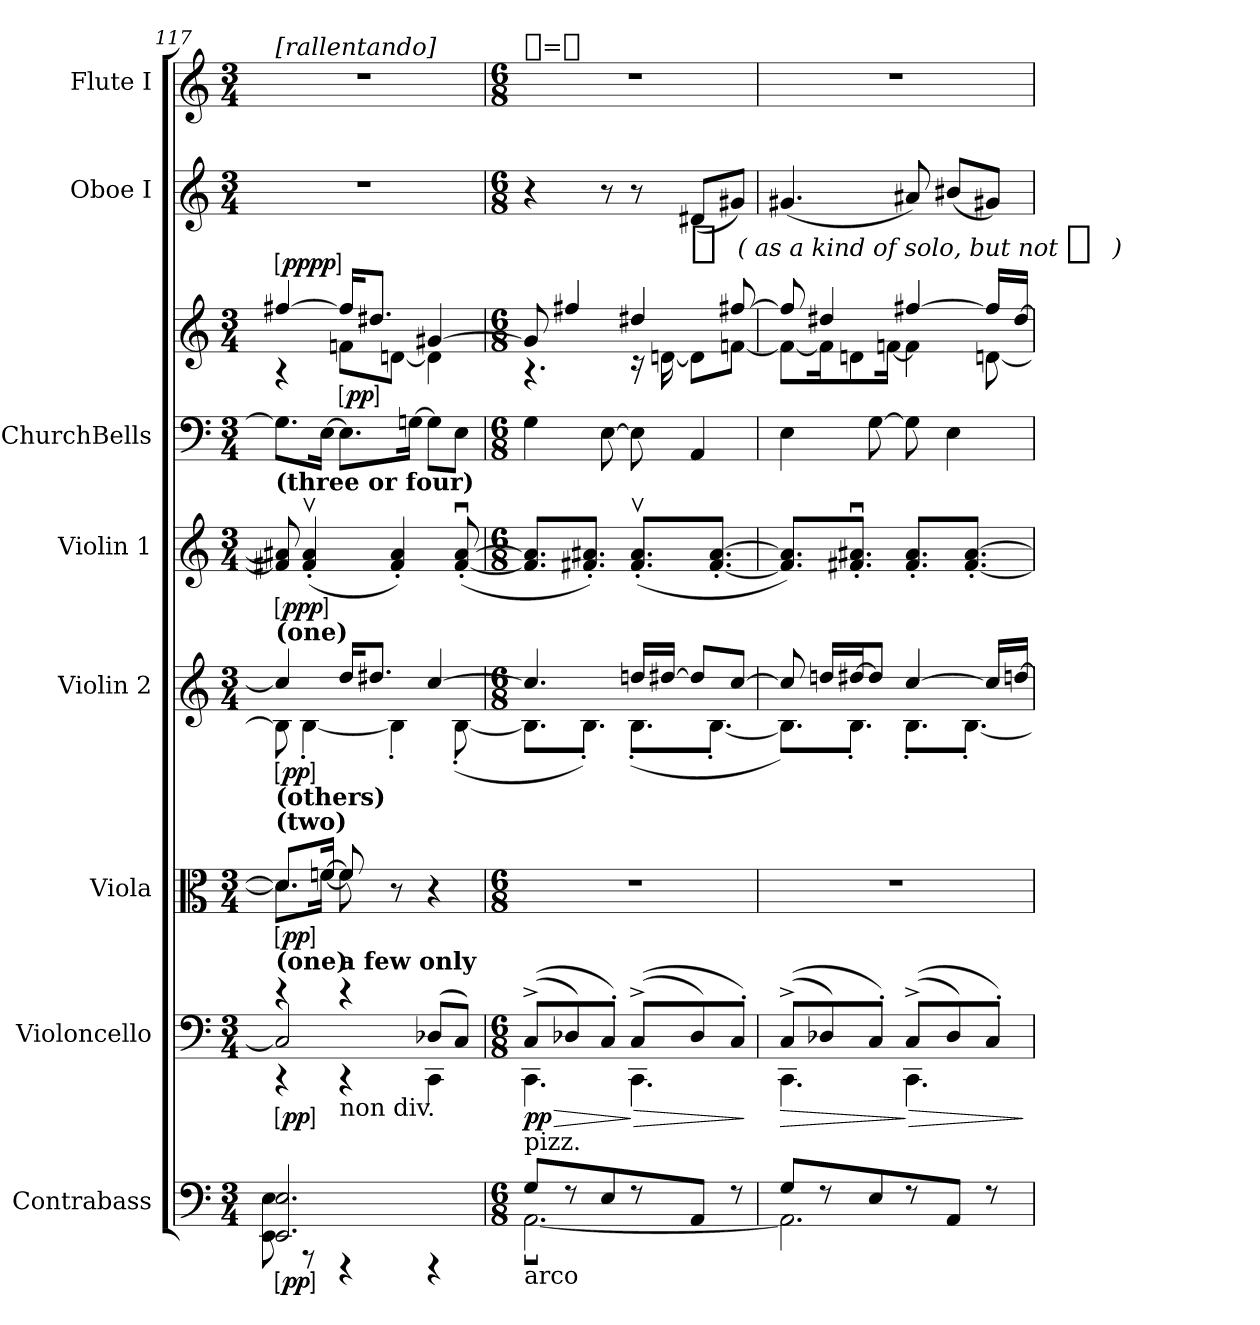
**kern	**dynam	**kern	**dynam	**kern	**dynam	**kern	**dynam	**kern	**dynam	**kern	**kern	**dynam	**kern	**dynam	**kern
*part8	*part8	*part7	*part7	*part6	*part6	*part5	*part5	*part4	*part4	*part3	*part3	*part3	*part2	*part2	*part1
*staff9	*staff9	*staff8	*staff8	*staff7	*staff7	*staff6	*staff6	*staff5	*staff5	*staff4	*staff3	*staff3/4	*staff2	*staff2	*staff1
*I"Contrabass	*	*I"Violoncello	*	*I"Viola	*	*I"Violin 2	*	*I"Violin 1	*	*I"ChurchBells	*	*	*I"Oboe I	*	*I"Flute I
*I'Cb.	*	*I'Vc.	*	*I'Vla.	*	*I'Vln. 2	*	*I'Vln. 1	*	*	*	*	*I'Ob.	*	*I'Fl.
*clefF4	*	*clefF4	*	*clefC3	*	*clefG2	*	*clefG2	*	*clefF4	*clefG2	*	*clefG2	*	*clefG2
*ITrd7c12	*	*	*	*	*	*	*	*	*	*ITrd-7c-12	*ITrd-7c-12	*	*	*	*
*k[]	*	*k[]	*	*k[]	*	*k[]	*	*k[]	*	*k[]	*k[]	*	*k[]	*	*k[]
*C:	*	*C:	*	*C:	*	*C:	*	*C:	*	*C:	*C:	*	*C:	*	*C:
*M3/4	*	*M3/4	*	*M3/4	*	*M3/4	*	*M3/4	*	*M3/4	*M3/4	*	*M3/4	*	*M3/4
=117	=117	=117	=117	=117	=117	=117	=117	=117	=117	=117	=117	=117	=117	=117	=117
*^	*	*^	*	*^	*	*^	*	*	*	*	*^	*	*	*	*
*	*	*	*	*^	*	*	*	*	*	*	*	*	*	*	*	*	*	*	*	*
!	!	!	!	!	!	!	!	!	!	!	!	!	!	!	!	!	!	!	!	!	!LO:TX:a:t=[rallentando]
!	!	!	!	!	!	!	!	!	!	!	!	!	!LO:TX:a:B:t=(three or four)	!	!	!	!	!	!	!	!
!	!	!	!	!	!	!	!	!	!	!LO:TX:b:B:t=(others)	!	!	!	!	!	!	!	!	!	!	!
!	!	!	!	!	!	!	!	!	!	!LO:TX:a:B:t=(one)	!	!	!	!	!	!	!	!	!	!	!
!	!	!	!	!	!	!	!LO:TX:a:B:t=(two)	!	!	!	!	!	!	!	!	!	!	!	!	!	!
!	!	!	!LO:TX:a:B:t=(one)	!	!	!	!	!	!	!	!	!	!	!	!	!	!	!	!	!	!
!	!	!LO:DY:ed=brack	!	!	!	!LO:DY:ed=brack	!	!	!LO:DY:ed=brack	!	!	!LO:DY:ed=brack	!	!LO:DY:ed=brack	!	!	!	!LO:DY:ed=brack	!	!	!
!	!	!	!	!	!	!	!	!	!	!	!	!	!	!	!	!	!	!LO:DY:n=1:a:ed=brack	!	!	!
2.EEE 2.EE	8EEE 8EE	pp	4rCC	4re	2C]	pp	8.dL]	8.dL]	pp	4cc]	8B]	pp	8f#X] 8a#X]	ppp	8.gL]	[4fff#X	4rA	pp pp	4%3r	.	4%3r
.	8r	.	.	.	.	.	.	.	.	.	[4B'	.	(4f#'v 4a#'v	.	.	.	.	.	.	.	.
.	.	.	.	.	.	.	[16fnJk	[16fJk	.	.	.	.	.	.	[16eJk	.	.	.	.	.	.
!	!	!	!LO:TX:b:t=non div.	!	!	!	!	!	!	!	!	!	!	!	!	!	!	!	!	!	!
!	!	!	!LO:TX:a:B:t=a few only	!	!	!	!	!	!	!	!	!	!	!	!	!	!	!	!	!	!
!	!	!	!	!	!	!	!	!	!	!	!	!	!	!	!	!	!	!LO:DY:n=2:ed=brack	!	!	!
.	4r	.	4rCC	4re	.	.	8f]	8f]	.	16ddKL	.	.	.	.	8.eL]	16fff#KL]	8ffnL	pp	.	.	.
.	.	.	.	.	.	.	.	.	.	8.dd#XJ	.	.	.	.	.	8.ddd#XJ	.	.	.	.	.
.	.	.	.	.	.	.	8r	4.ryy	.	.	4B']	.	4f#' 4a#')	.	.	.	[8ddnJ	.	.	.	.
.	.	.	.	.	.	.	.	.	.	.	.	.	.	.	[16gnJk	.	.	.	.	.	.
.	4r	.	(8D-XL	4CC	4ryy	.	4r	.	.	[4cc	.	.	.	.	8gL]	[4gg#X	4dd]	.	.	.	.
.	.	.	8CJ)	.	.	.	.	.	.	.	([8B'	.	([8f#'u [8a#'u	.	8eJ	.	.	.	.	.	.
*	*	*	*v	*v	*v	*	*	*	*	*	*	*	*	*	*	*	*	*	*	*	*
*	*	*	*	*	*v	*v	*	*	*	*	*	*	*	*	*	*	*	*	*
=118	=118	=118	=118	=118	=118	=118	=118	=118	=118	=118	=118	=118	=118	=118	=118	=118	=118	=118
*M6/8	*	*	*M6/8	*	*M6/8	*	*M6/8	*	*	*M6/8	*	*M6/8	*M6/8	*	*	*M6/8	*	*M6/8
*	*	*	*^	*	*	*	*	*	*	*	*	*	*	*	*	*	*	*
!	!	!	!	!	!	!	!	!	!	!	!	!	!	!	!	!	!	!	!LO:TX:a:t=[eighth]=[eighth]
!LO:TX:a:t=pizz.	!	!	!	!	!	!	!	!	!	!	!	!	!	!	!	!	!	!	!
!LO:TX:b:t=arco	!	!	!	!	!	!	!	!	!	!	!	!	!	!	!	!	!	!	!
!	!	!	!	!	!LO:HP:b	!	!	!	!	!	!	!	!	!	!	!	!	!	!
8GGL	[2.AAAu	.	((8C^L	4.CC	> pp	4%3r	.	4.cc]	8.BL]	.	8.f#] 8.a#]L	.	4g	8gg#]	4.rA	.	4r	.	4%3r
8r	.	.	8D-X)	.	.	.	.	.	.	.	.	.	.	4fff#X	.	.	.	.	.
.	.	.	.	.	.	.	.	.	8.B'J)	.	8.f#X' 8.a#X'J)	.	.	.	.	.	.	.	.
8EE	.	.	8C'J)	.	.	.	.	.	.	.	.	.	[8e	.	.	.	8r	.	.
!	!	!	!	!	!LO:HP:n=1:b	!	!	!	!	!	!	!	!	!	!	!	!	!	!
8r	.	.	((8C^L	4.CC	] >	.	.	16ddnLL	(8.B'L	.	(8.f#'v 8.a#'vL	.	8e]	4ddd#X	16rc	.	8r	.	.
.	.	.	.	.	.	.	.	[16dd#XJJ	.	.	.	.	.	.	[16ddn	.	.	.	.
!	!	!	!	!	!	!	!	!	!	!	!	!	!	!	!	!	!	!LO:DY:t=pp   ( as a kind of solo, but not %s )	!
8AAAJ	.	.	8D-)	.	.	.	.	8dd#L]	.	.	.	.	4A	.	8ddL]	.	(8d#XL	f	.
.	.	.	.	.	.	.	.	.	[8.B'J	.	[8.f#' [8.a#'J	.	.	.	.	.	.	.	.
8r	.	.	8C'J)	.	.	.	.	[8ccJ	.	.	.	.	.	[8fff#X	[8ffnJ	.	8g#XJ)	.	.
*v	*v	*	*	*	*	*	*	*v	*v	*	*	*	*	*v	*v	*	*	*	*
*	*	*v	*v	*	*	*	*	*	*	*	*	*	*	*	*	*
.	.	.	]	.	.	.	.	.	.	.	.	.	.	.	.
=119	=119	=119	=119	=119	=119	=119	=119	=119	=119	=119	=119	=119	=119	=119	=119
*^	*	*^	*	*	*	*	*	*	*	*	*	*	*	*	*
!	!	!	!	!	!LO:HP:b	!	!	!	!	!	!	!	!	!	!	!	!
*	*	*	*	*	*	*	*	*^	*	*	*	*	*^	*	*	*	*
8GGL	2.AAA]	.	((8C^L	4.CC	>	4%3r	.	8cc]	8.BL])	.	8.f#] 8.a#]L)	.	4e	8fff#]	8ffL_	.	(4.g#X	.	4%3r
8r	.	.	8D-X)	.	.	.	.	16ddnLL	.	.	.	.	.	4ddd#X	16ffK]	.	.	.	.
.	.	.	.	.	.	.	.	[16dd#XJ	8.B'J	.	8.f#X'u 8.a#X'uJ	.	.	.	8ddn	.	.	.	.
8EE	.	.	8C'J)	.	.	.	.	8dd#J]	.	.	.	.	[8g	.	.	.	.	.	.
.	.	.	.	.	.	.	.	.	.	.	.	.	.	.	[16ffnJk	.	.	.	.
!	!	!	!	!	!LO:HP:n=1:b	!	!	!	!	!	!	!	!	!	!	!	!	!	!
8r	.	.	((8C^L	4.CC	] >	.	.	[4cc	8.B'L	.	8.f#' 8.a#'L	.	8g]	[4fff#X	4ff]	.	8a#X)	.	.
8AAAJ	.	.	8D-)	.	.	.	.	.	.	.	.	.	4e	.	.	.	(8b#XL	.	.
.	.	.	.	.	.	.	.	.	[8.B'J	.	[8.f#' [8.a#'J	.	.	.	.	.	.	.	.
8r	.	.	8C'J)	.	.	.	.	16ccLL]	.	.	.	.	.	16fff#LL]	[8ddn	.	8g#XJ)	.	.
.	.	.	.	.	.	.	.	[16ddnJJ	.	.	.	.	.	[16ddd#JJ	.	.	.	.	.
*v	*v	*	*	*	*	*	*	*v	*v	*	*	*	*	*v	*v	*	*	*	*
*	*	*v	*v	*	*	*	*	*	*	*	*	*	*	*	*	*
.	.	.	]	.	.	.	.	.	.	.	.	.	.	.	.
=	=	=	=	=	=	=	=	=	=	=	=	=	=	=	=
*-	*-	*-	*-	*-	*-	*-	*-	*-	*-	*-	*-	*-	*-	*-	*-
